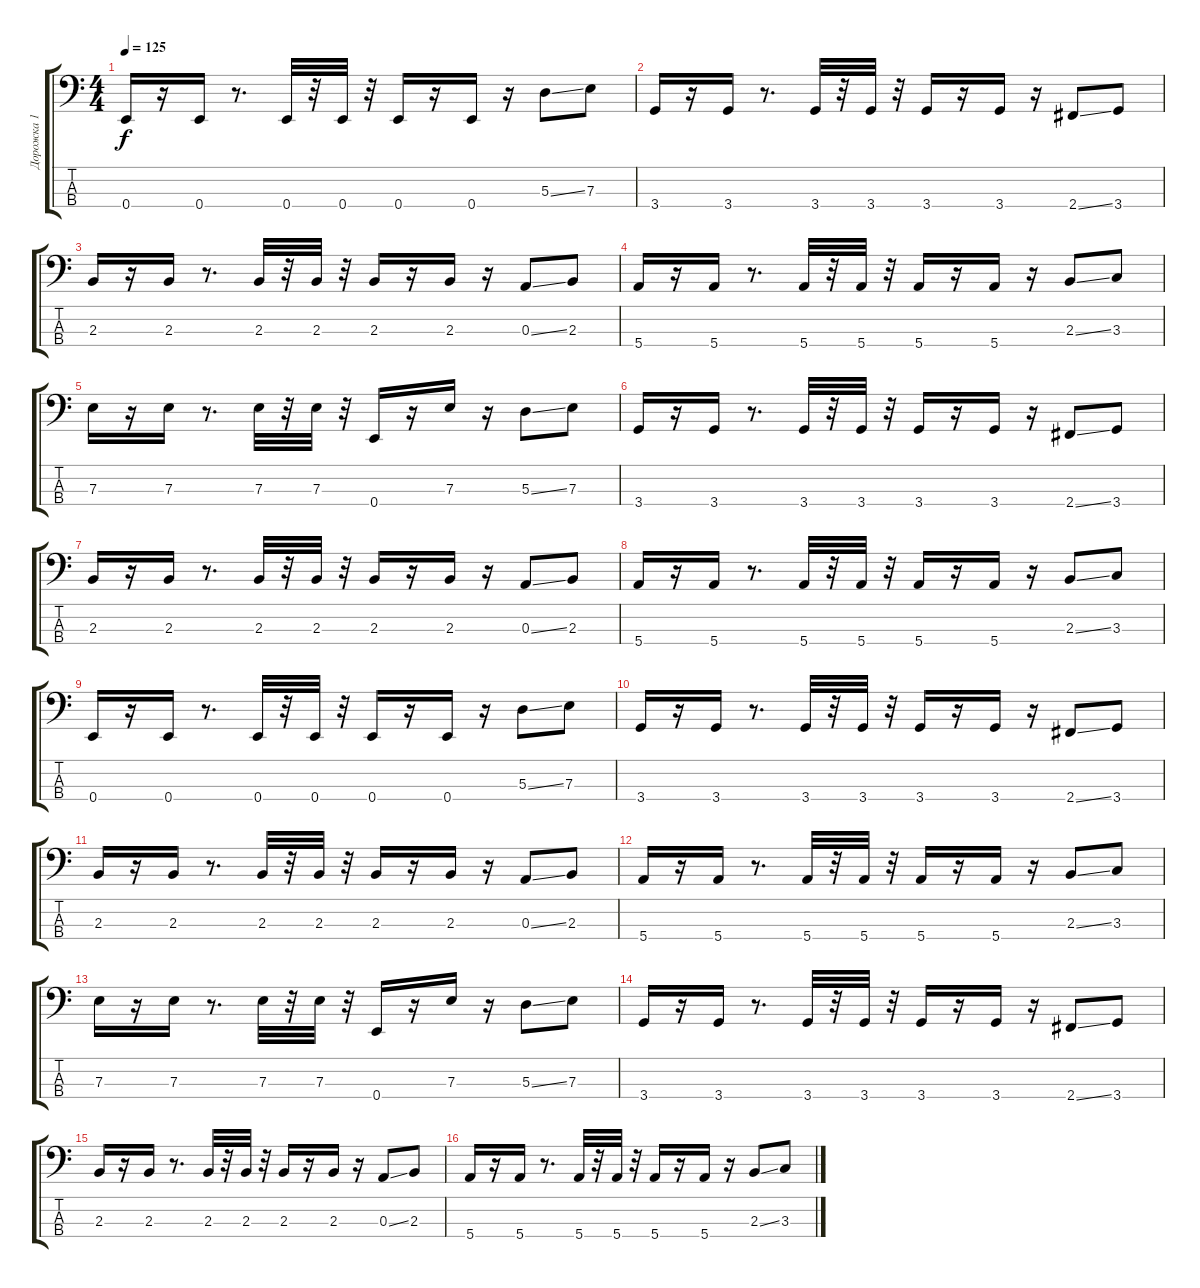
\track ("Дорожка 1" "Дорожка 1") {instrument electricbasspick}
\staff {score tabs}
\tuning (G2 D2 A1 E1) {hide}
\ts (4 4)
\tempo 125
\clef f4
\ks c
0.4.16{dy f} r.16 0.4.16 r.8{d} 0.4.32 r.32 0.4.32 r.32 0.4.16 r.16 0.4.16 r.16 5.3{ss}.8 7.3.8 |
3.4.16 r.16 3.4.16 r.8{d} 3.4.32 r.32 3.4.32 r.32 3.4.16 r.16 3.4.16 r.16 2.4{ss}.8 3.4.8 |
2.3.16 r.16 2.3.16 r.8{d} 2.3.32 r.32 2.3.32 r.32 2.3.16 r.16 2.3.16 r.16 0.3{ss}.8 2.3.8 |
5.4.16 r.16 5.4.16 r.8{d} 5.4.32 r.32 5.4.32 r.32 5.4.16 r.16 5.4.16 r.16 2.3{ss}.8 3.3.8 |
7.3.16 r.16 7.3.16 r.8{d} 7.3.32 r.32 7.3.32 r.32 0.4.16 r.16 7.3.16 r.16 5.3{ss}.8 7.3.8 |
3.4.16 r.16 3.4.16 r.8{d} 3.4.32 r.32 3.4.32 r.32 3.4.16 r.16 3.4.16 r.16 2.4{ss}.8 3.4.8 |
2.3.16 r.16 2.3.16 r.8{d} 2.3.32 r.32 2.3.32 r.32 2.3.16 r.16 2.3.16 r.16 0.3{ss}.8 2.3.8 |
5.4.16 r.16 5.4.16 r.8{d} 5.4.32 r.32 5.4.32 r.32 5.4.16 r.16 5.4.16 r.16 2.3{ss}.8 3.3.8 |
0.4.16 r.16 0.4.16 r.8{d} 0.4.32 r.32 0.4.32 r.32 0.4.16 r.16 0.4.16 r.16 5.3{ss}.8 7.3.8 |
3.4.16 r.16 3.4.16 r.8{d} 3.4.32 r.32 3.4.32 r.32 3.4.16 r.16 3.4.16 r.16 2.4{ss}.8 3.4.8 |
2.3.16 r.16 2.3.16 r.8{d} 2.3.32 r.32 2.3.32 r.32 2.3.16 r.16 2.3.16 r.16 0.3{ss}.8 2.3.8 |
5.4.16 r.16 5.4.16 r.8{d} 5.4.32 r.32 5.4.32 r.32 5.4.16 r.16 5.4.16 r.16 2.3{ss}.8 3.3.8 |
7.3.16 r.16 7.3.16 r.8{d} 7.3.32 r.32 7.3.32 r.32 0.4.16 r.16 7.3.16 r.16 5.3{ss}.8 7.3.8 |
3.4.16 r.16 3.4.16 r.8{d} 3.4.32 r.32 3.4.32 r.32 3.4.16 r.16 3.4.16 r.16 2.4{ss}.8 3.4.8 |
2.3.16 r.16 2.3.16 r.8{d} 2.3.32 r.32 2.3.32 r.32 2.3.16 r.16 2.3.16 r.16 0.3{ss}.8 2.3.8 |
5.4.16 r.16 5.4.16 r.8{d} 5.4.32 r.32 5.4.32 r.32 5.4.16 r.16 5.4.16 r.16 2.3{ss}.8 3.3.8
